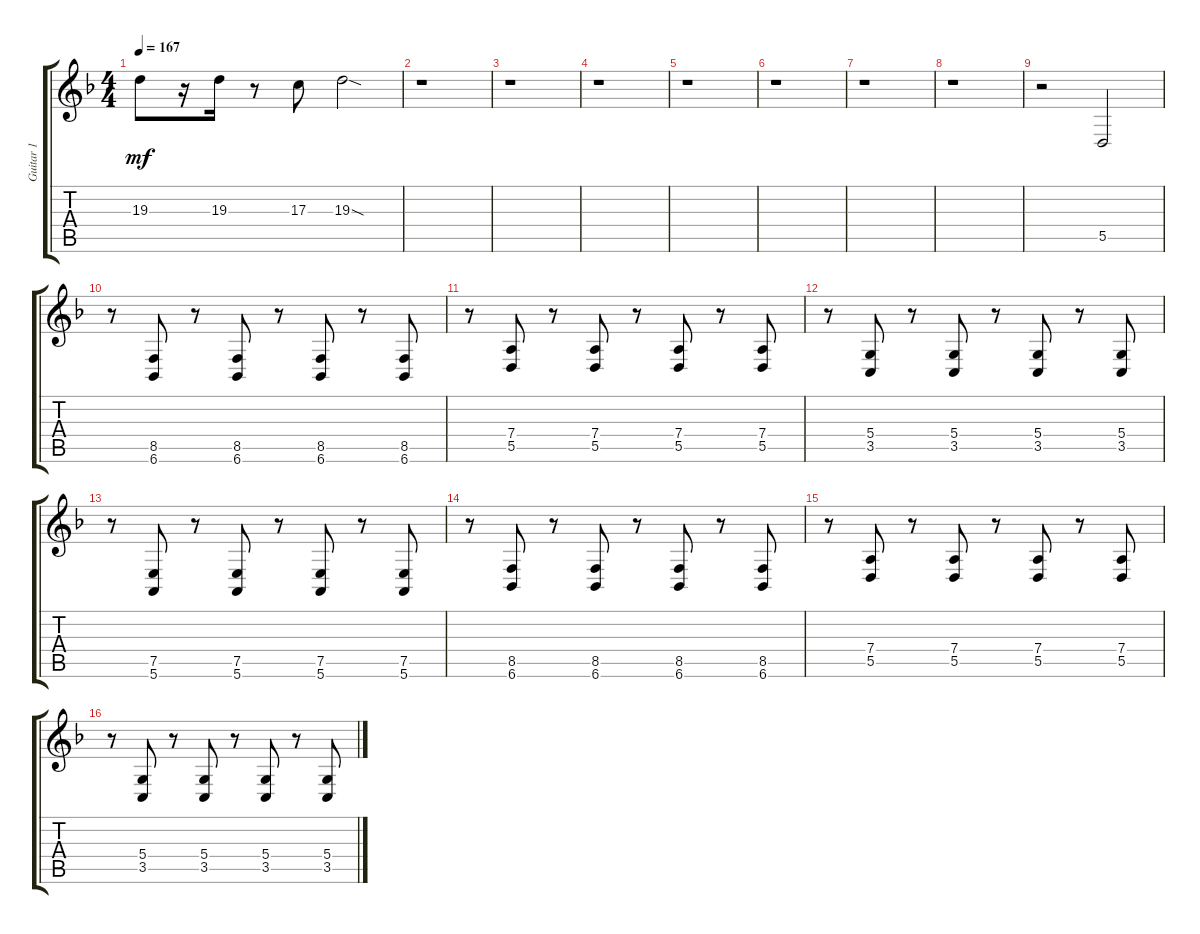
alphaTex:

\track ("Guitar 1" "Guitar 1") {instrument voiceoohs}
\staff {score tabs}
\tuning (E4 B3 G3 D3 A2 E2) {hide}
\ts (4 4)
\tempo 167
\clef g2
\ks dminor
19.3.8{dy mf} r.16 19.3.16 r.8 17.3.8 19.3{sod}.2 |
r.1 |
r.1 |
r.1 |
r.1 |
r.1 |
r.1 |
r.1 |
r.2 5.5.2 |
r.8 (8.5 6.6).8 r.8 (8.5 6.6).8 r.8 (8.5 6.6).8 r.8 (8.5 6.6).8 |
r.8 (7.4 5.5).8 r.8 (7.4 5.5).8 r.8 (7.4 5.5).8 r.8 (7.4 5.5).8 |
r.8 (5.4 3.5).8 r.8 (5.4 3.5).8 r.8 (5.4 3.5).8 r.8 (5.4 3.5).8 |
r.8 (7.5 5.6).8 r.8 (7.5 5.6).8 r.8 (7.5 5.6).8 r.8 (7.5 5.6).8 |
r.8 (8.5 6.6).8 r.8 (8.5 6.6).8 r.8 (8.5 6.6).8 r.8 (8.5 6.6).8 |
r.8 (7.4 5.5).8 r.8 (7.4 5.5).8 r.8 (7.4 5.5).8 r.8 (7.4 5.5).8 |
r.8 (5.4 3.5).8 r.8 (5.4 3.5).8 r.8 (5.4 3.5).8 r.8 (5.4 3.5).8
